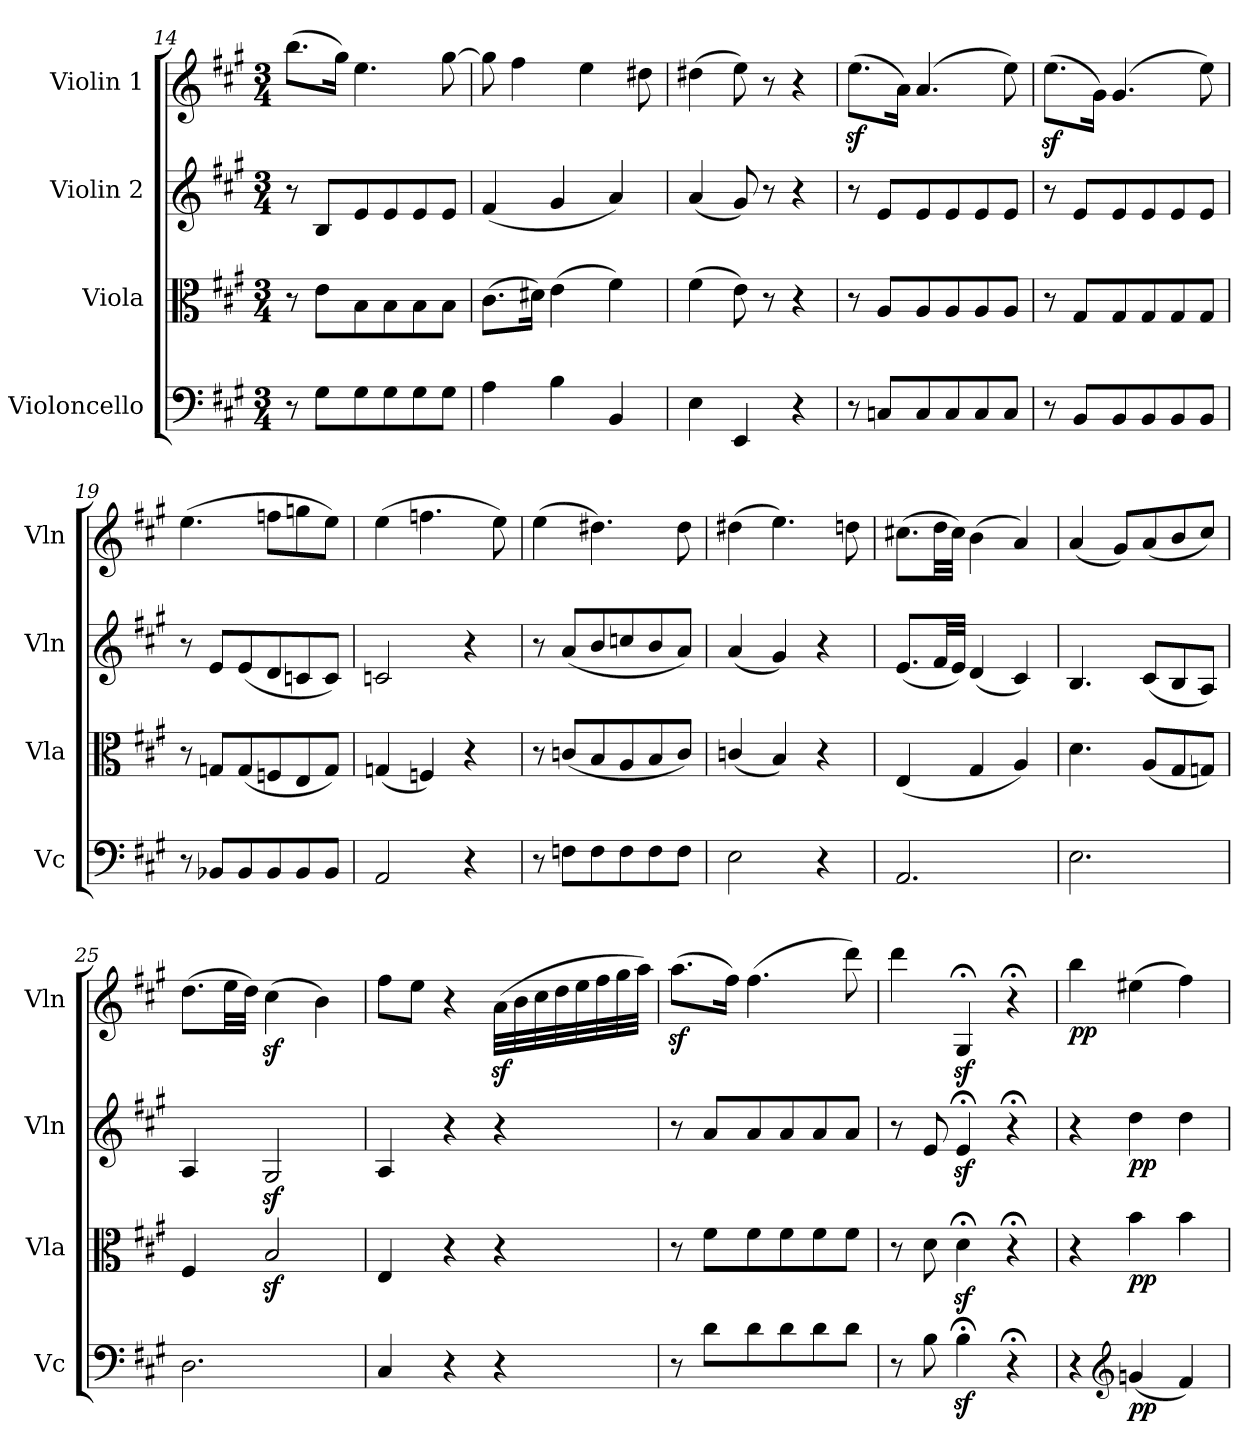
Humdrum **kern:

**kern	**dynam	**kern	**dynam	**kern	**dynam	**kern	**dynam
*part4	*part4	*part3	*part3	*part2	*part2	*part1	*part1
*staff4	*staff4	*staff3	*staff3	*staff2	*staff2	*staff1	*staff1
*I"Violoncello	*	*I"Viola	*	*I"Violin 2	*	*I"Violin 1	*
*I'Vc	*	*I'Vla	*	*I'Vln	*	*I'Vln	*
*clefF4	*	*clefC3	*	*clefG2	*	*clefG2	*
*k[f#c#g#]	*	*k[f#c#g#]	*	*k[f#c#g#]	*	*k[f#c#g#]	*
*M3/4	*	*M3/4	*	*M3/4	*	*M3/4	*
=14	=14	=14	=14	=14	=14	=14	=14
8r	.	8r	.	8r	.	(8.bb\L	.
8G#\L	.	8e\L	.	8B/L	.	.	.
.	.	.	.	.	.	16gg#\Jk)	.
8G#\	.	8B\	.	8e/	.	4.ee\	.
8G#\	.	8B\	.	8e/	.	.	.
8G#\	.	8B\	.	8e/	.	.	.
8G#\J	.	8B\J	.	8e/J	.	[8gg#\	.
=15	=15	=15	=15	=15	=15	=15	=15
4A\	.	(8.c#\L	.	(4f#/	.	8gg#\]	.
.	.	.	.	.	.	4ff#\	.
.	.	16d#X\Jk)	.	.	.	.	.
4B\	.	(4e\	.	4g#/	.	.	.
.	.	.	.	.	.	4ee\	.
4BB/	.	4f#\)	.	4a/)	.	.	.
.	.	.	.	.	.	8dd#X\	.
!!LO:PB:g=z
=16	=16	=16	=16	=16	=16	=16	=16
4E\	.	(4f#\	.	(4a/	.	(4dd#X\	.
4EE/	.	8e\)	.	8g#/)	.	8ee\)	.
.	.	8r	.	8r	.	8r	.
4r	.	4r	.	4r	.	4r	.
!!LO:LB:g=z
=17	=17	=17	=17	=17	=17	=17	=17
8r	.	8r	.	8r	.	(8.eez<\L	.
8Cn/L	.	8A/L	.	8e/L	.	.	.
.	.	.	.	.	.	16a\Jk)	.
8C/	.	8A/	.	8e/	.	(4.a/	.
8C/	.	8A/	.	8e/	.	.	.
8C/	.	8A/	.	8e/	.	.	.
8C/J	.	8A/J	.	8e/J	.	8ee\)	.
=18	=18	=18	=18	=18	=18	=18	=18
8r	.	8r	.	8r	.	(8.eez<\L	.
8BB/L	.	8G#/L	.	8e/L	.	.	.
.	.	.	.	.	.	16g#\Jk)	.
8BB/	.	8G#/	.	8e/	.	(4.g#/	.
8BB/	.	8G#/	.	8e/	.	.	.
8BB/	.	8G#/	.	8e/	.	.	.
8BB/J	.	8G#/J	.	8e/J	.	8ee\)	.
=19	=19	=19	=19	=19	=19	=19	=19
8r	.	8r	.	8r	.	(4.ee\	.
8BB-X/L	.	8Gn/L	.	8e/L	.	.	.
8BB-/	.	(8G/	.	(8e/	.	.	.
8BB-/	.	8Fn/	.	8d/	.	8ffn\L	.
8BB-/	.	8E/	.	8cn/	.	8ggn\	.
8BB-/J	.	8G/J)	.	8c/J)	.	8ee\J)	.
=20	=20	=20	=20	=20	=20	=20	=20
2AA/	.	(4Gn/	.	2cn/	.	(4ee\	.
.	.	4Fn/)	.	.	.	4.ffn\	.
4r	.	4r	.	4r	.	.	.
.	.	.	.	.	.	8ee\)	.
=21	=21	=21	=21	=21	=21	=21	=21
8r	.	8r	.	8r	.	(4ee\	.
8Fn\L	.	(8cn/L	.	(8a/L	.	.	.
8F\	.	8B/	.	8b/	.	4.dd#X\)	.
8F\	.	8A/	.	8ccn/	.	.	.
8F\	.	8B/	.	8b/	.	.	.
8F\J	.	8c/J)	.	8a/J)	.	8dd#\	.
=22	=22	=22	=22	=22	=22	=22	=22
2E\	.	(4cn/	.	(4a/	.	(4dd#X\	.
.	.	4B/)	.	4g#/)	.	4.ee\)	.
4r	.	4r	.	4r	.	.	.
.	.	.	.	.	.	8ddn\	.
!!LO:PB:g=z
=23	=23	=23	=23	=23	=23	=23	=23
2.AA/	.	(4E/	.	(8.e/L	.	(8.cc#X\L	.
.	.	.	.	32f#/LL	.	32dd\LL	.
.	.	.	.	32e/JJJ)	.	32cc#\JJJ)	.
.	.	4G#/	.	(4d/	.	(4b\	.
.	.	4A/)	.	4c#/)	.	4a/)	.
=24	=24	=24	=24	=24	=24	=24	=24
2.E\	.	4.d\	.	4.B/	.	(4a/	.
.	.	.	.	.	.	8g#/L)	.
.	.	(8A/L	.	(8c#/L	.	(8a/	.
.	.	8G#/	.	8B/	.	8b/	.
.	.	8Gn/J)	.	8A/J)	.	8cc#/J)	.
=25	=25	=25	=25	=25	=25	=25	=25
2.D\	.	4F#/	.	4A/	.	(8.dd\L	.
.	.	.	.	.	.	32ee\LL	.
.	.	.	.	.	.	32dd\JJJ)	.
.	.	2Bz</	.	2G#z</	.	(4cc#z<\	.
.	.	.	.	.	.	4b\)	.
=26	=26	=26	=26	=26	=26	=26	=26
4C#/	.	4E/	.	4A/	.	8ff#\L	.
.	.	.	.	.	.	8ee\J	.
4r	.	4r	.	4r	.	4r	.
4r	.	4r	.	4r	.	(32az<\LLL	.
.	.	.	.	.	.	32b\	.
.	.	.	.	.	.	32cc#\	.
.	.	.	.	.	.	32dd\	.
.	.	.	.	.	.	32ee\	.
.	.	.	.	.	.	32ff#\	.
.	.	.	.	.	.	32gg#\	.
.	.	.	.	.	.	32aa\JJJ)	.
=27	=27	=27	=27	=27	=27	=27	=27
8r	.	8r	.	8r	.	(8.aaz<\L	.
8d\L	.	8f#\L	.	8a/L	.	.	.
.	.	.	.	.	.	16ff#\Jk)	.
8d\	.	8f#\	.	8a/	.	(4.ff#\	.
8d\	.	8f#\	.	8a/	.	.	.
8d\	.	8f#\	.	8a/	.	.	.
8d\J	.	8f#\J	.	8a/J	.	8ddd\)	.
!!LO:LB:g=z
=28	=28	=28	=28	=28	=28	=28	=28
8r	.	8r	.	8r	.	4ddd\	.
8B\	.	8d\	.	8e/	.	.	.
4Bz<;<\	.	4dz<;<\	.	4ez<;</	.	4G#z<;</	.
4r;<	.	4r;<	.	4r;<	.	4r;<	.
!!LO:LB:g=z
=29	=29	=29	=29	=29	=29	=29	=29
!	!	!	!	!	!	!	!LO:DY:b
4r	.	4r	.	4r	.	4bb\	pp
*clefG2	*	*	*	*	*	*	*
!	!LO:DY:b	!	!LO:DY:b	!	!LO:DY:b	!	!
(4gn/	pp	4b\	pp	4dd\	pp	(4ee#X\	.
4f#/)	.	4b\	.	4dd\	.	4ff#\)	.
=	=	=	=	=	=	=	=
*-	*-	*-	*-	*-	*-	*-	*-
